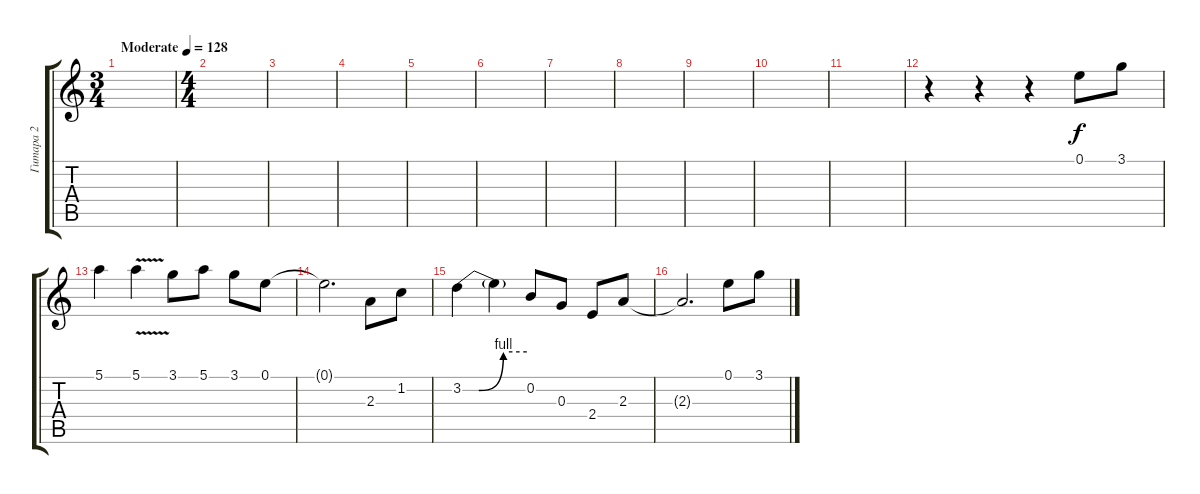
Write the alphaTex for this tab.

\track ("Гитара 2" "Гитара 2") {instrument distortionguitar}
\staff {score tabs}
\tuning (E4 B3 G3 D3 A2 E2) {hide}
\ts (3 4)
\tempo (128 "Moderate")
\clef g2
\ks c
|
\ts (4 4)
|
|
|
|
|
|
|
|
|
|
r.4 r.4 r.4 0.1.8 3.1.8 |
5.1.4 5.1{v}.4 3.1.8 5.1.8 3.1.8 0.1.8 |
0.1{t}.2{d} 2.3.8 1.2.8 |
3.2{be (custom 0 0 15 0 38 4 60 4)}.4 3.2{t}.4 0.2.8 0.3.8 2.4.8 2.3.8 |
2.3{t}.2{d} 0.1.8 3.1.8
